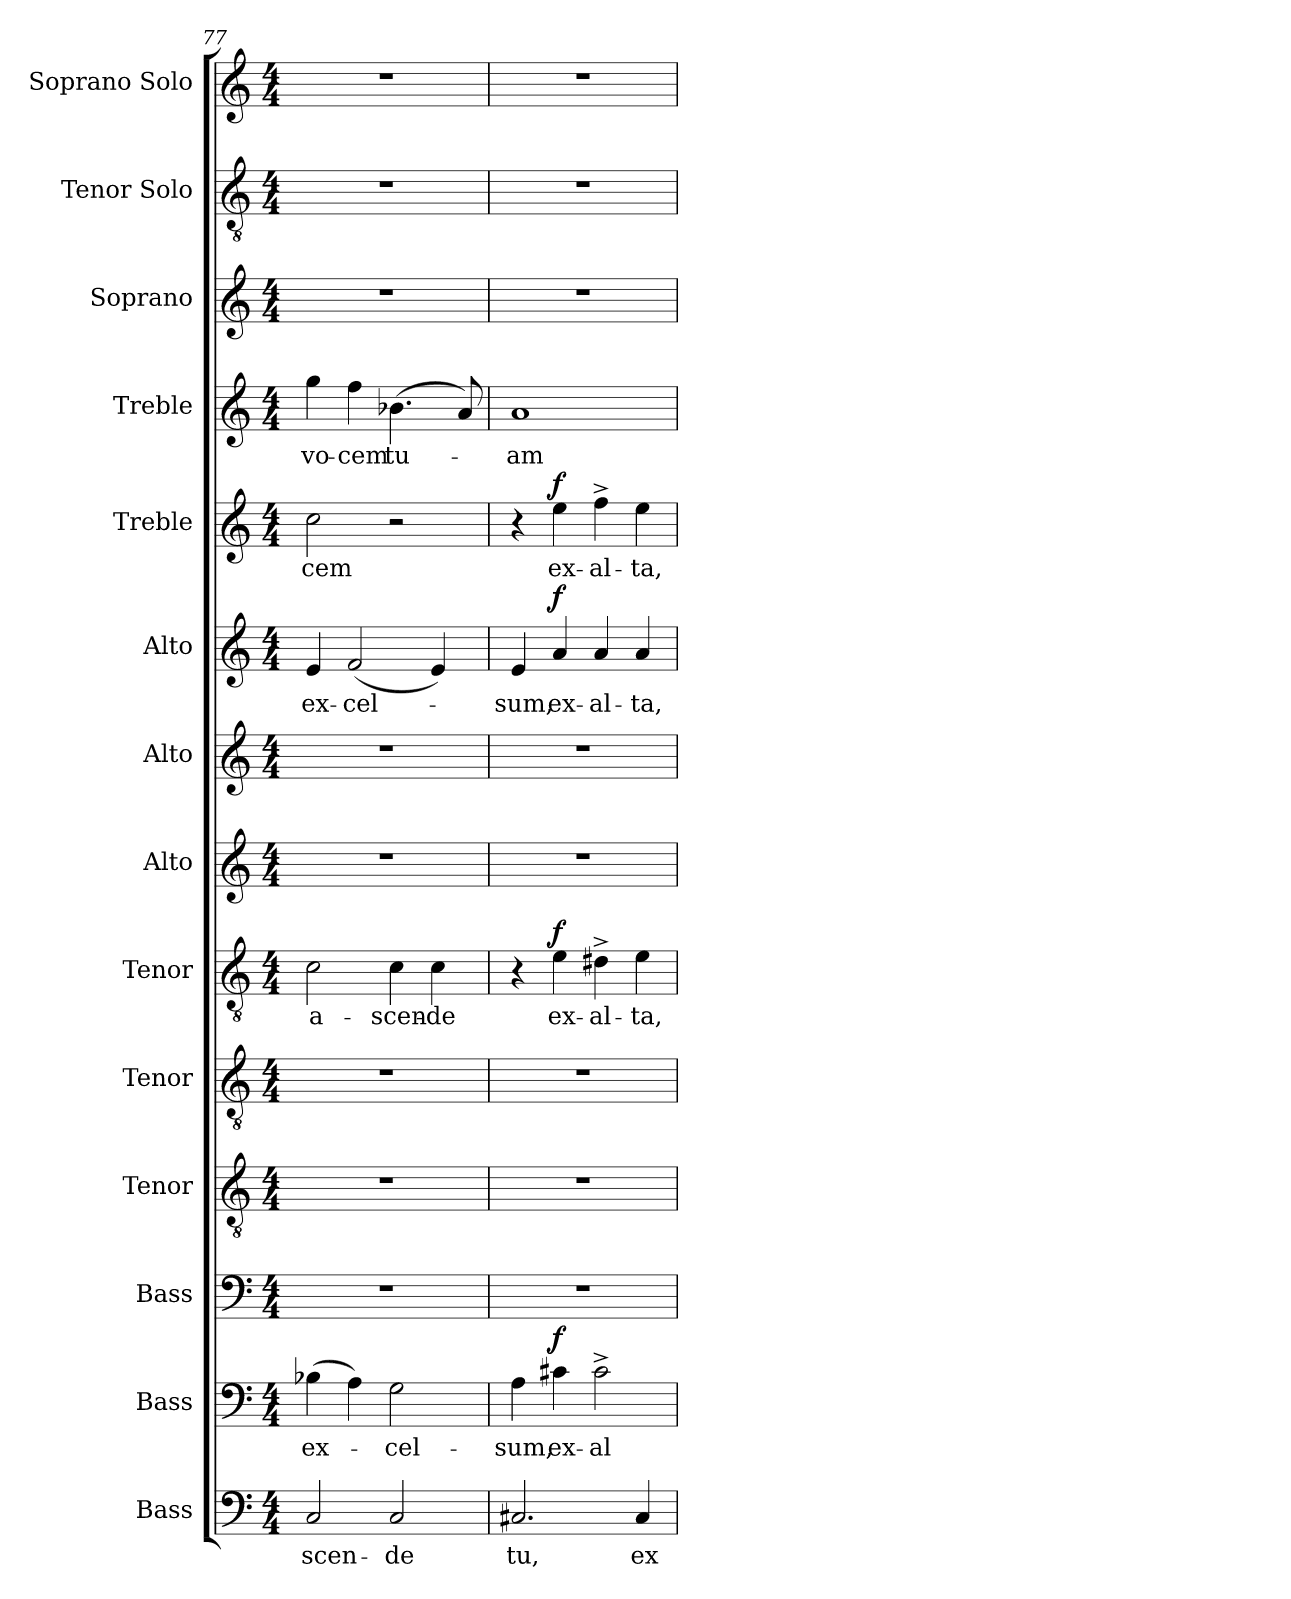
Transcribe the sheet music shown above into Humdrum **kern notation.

**kern	**text	**kern	**text	**dynam	**kern	**kern	**kern	**kern	**text	**dynam	**kern	**kern	**kern	**text	**dynam	**kern	**text	**dynam	**kern	**text	**kern	**kern	**kern
*part14	*part14	*part13	*part13	*part13	*part12	*part11	*part10	*part9	*part9	*part9	*part8	*part7	*part6	*part6	*part6	*part5	*part5	*part5	*part4	*part4	*part3	*part2	*part1
*staff14	*staff14	*staff13	*staff13	*staff13	*staff12	*staff11	*staff10	*staff9	*staff9	*staff9	*staff8	*staff7	*staff6	*staff6	*staff6	*staff5	*staff5	*staff5	*staff4	*staff4	*staff3	*staff2	*staff1
*I"Bass	*	*I"Bass	*	*	*I"Bass	*I"Tenor	*I"Tenor	*I"Tenor	*	*	*I"Alto	*I"Alto	*I"Alto	*	*	*I"Treble	*	*	*I"Treble	*	*I"Soprano	*I"Tenor Solo	*I"Soprano Solo
*I'B. 2.	*	*I'B. 1.	*	*	*I'B.	*I'T. 2.	*I'T. 1.	*I'T.	*	*	*I'A. 2.	*I'A. 1.	*I'A.	*	*	*	*	*	*	*	*I'S.	*I'T.  Solo	*I'S.  Solo
*clefF4	*	*clefF4	*	*	*clefF4	*clefGv2	*clefGv2	*clefGv2	*	*	*clefG2	*clefG2	*clefG2	*	*	*clefG2	*	*	*clefG2	*	*clefG2	*clefGv2	*clefG2
*	*	*	*	*	*	*ITrd7c12	*ITrd7c12	*ITrd7c12	*	*	*	*	*	*	*	*	*	*	*	*	*	*ITrd7c12	*
*k[]	*	*k[]	*	*	*k[]	*k[]	*k[]	*k[]	*	*	*k[]	*k[]	*k[]	*	*	*k[]	*	*	*k[]	*	*k[]	*k[]	*k[]
*C:	*	*C:	*	*	*C:	*C:	*C:	*C:	*	*	*C:	*C:	*C:	*	*	*C:	*	*	*C:	*	*C:	*C:	*C:
*M4/4	*	*M4/4	*	*	*M4/4	*M4/4	*M4/4	*M4/4	*	*	*M4/4	*M4/4	*M4/4	*	*	*M4/4	*	*	*M4/4	*	*M4/4	*M4/4	*M4/4
=77	=77	=77	=77	=77	=77	=77	=77	=77	=77	=77	=77	=77	=77	=77	=77	=77	=77	=77	=77	=77	=77	=77	=77
!	!LO:LY:b:color=#000000	!	!	!	!	!	!	!	!	!	!	!	!	!	!	!	!	!	!	!	!	!	!
!	!	!	!LO:LY:b:color=#000000	!	!	!	!	!	!	!	!	!	!	!	!	!	!	!	!	!	!	!	!
!	!	!	!	!	!	!	!	!	!LO:LY:b:color=#000000	!	!	!	!	!	!	!	!	!	!	!	!	!	!
!	!	!	!	!	!	!	!	!	!	!	!	!	!	!LO:LY:b:color=#000000	!	!	!	!	!	!	!	!	!
!	!	!	!	!	!	!	!	!	!	!	!	!	!	!	!	!	!LO:LY:b:color=#000000	!	!	!	!	!	!
!	!	!	!	!	!	!	!	!	!	!	!	!	!	!	!	!	!	!	!	!LO:LY:b:color=#000000	!	!	!
2Ci/	-scen-	(4B-Xi\	ex-	.	1r	1r	1r	2Ci\	a-	.	1r	1r	4ei/	ex-	.	2cci\	-cem	.	4ggi\	vo-	1r	1r	1r
!	!	!	!	!	!	!	!	!	!	!	!	!	!	!LO:LY:b:color=#000000	!	!	!	!	!	!	!	!	!
!	!	!	!	!	!	!	!	!	!	!	!	!	!	!	!	!	!	!	!	!LO:LY:b:color=#000000	!	!	!
.	.	4Ai\)	.	.	.	.	.	.	.	.	.	.	(2fi/	-cel-	.	.	.	.	4ffi\	-cem	.	.	.
!	!LO:LY:b:color=#000000	!	!	!	!	!	!	!	!	!	!	!	!	!	!	!	!	!	!	!	!	!	!
!	!	!	!LO:LY:b:color=#000000	!	!	!	!	!	!	!	!	!	!	!	!	!	!	!	!	!	!	!	!
!	!	!	!	!	!	!	!	!	!LO:LY:b:color=#000000	!	!	!	!	!	!	!	!	!	!	!	!	!	!
!	!	!	!	!	!	!	!	!	!	!	!	!	!	!	!	!	!	!	!	!LO:LY:b:color=#000000	!	!	!
2Ci/	-de	2Gi\	-cel-	.	.	.	.	4Ci\	-scen-	.	.	.	.	.	.	2r	.	.	(4.b-Xi\	tu-	.	.	.
!	!	!	!	!	!	!	!	!	!LO:LY:b:color=#000000	!	!	!	!	!	!	!	!	!	!	!	!	!	!
.	.	.	.	.	.	.	.	4Ci\	-de	.	.	.	4ei/)	.	.	.	.	.	.	.	.	.	.
.	.	.	.	.	.	.	.	.	.	.	.	.	.	.	.	.	.	.	8ai/)	.	.	.	.
!!LO:PB:g=z
=78	=78	=78	=78	=78	=78	=78	=78	=78	=78	=78	=78	=78	=78	=78	=78	=78	=78	=78	=78	=78	=78	=78	=78
!	!LO:LY:b:color=#000000	!	!	!	!	!	!	!	!	!	!	!	!	!	!	!	!	!	!	!	!	!	!
!	!	!	!LO:LY:b:color=#000000	!	!	!	!	!	!	!	!	!	!	!	!	!	!	!	!	!	!	!	!
!	!	!	!	!	!	!	!	!	!	!	!	!	!	!LO:LY:b:color=#000000	!	!	!	!	!	!	!	!	!
!	!	!	!	!	!	!	!	!	!	!	!	!	!	!	!	!	!	!	!	!LO:LY:b:color=#000000	!	!	!
2.C#Xi/	tu,	4Ai\	-sum,	.	1r	1r	1r	4r	.	.	1r	1r	4ei/	-sum,	.	4r	.	.	1ai	-am	1r	1r	1r
!	!	!	!LO:LY:b:color=#000000	!	!	!	!	!	!	!	!	!	!	!	!	!	!	!	!	!	!	!	!
!	!	!	!	!	!	!	!	!	!LO:LY:b:color=#000000	!	!	!	!	!	!	!	!	!	!	!	!	!	!
!	!	!	!	!	!	!	!	!	!	!	!	!	!	!LO:LY:b:color=#000000	!	!	!	!	!	!	!	!	!
!	!	!	!	!	!	!	!	!	!	!	!	!	!	!	!	!	!LO:LY:b:color=#000000	!	!	!	!	!	!
.	.	4c#Xi\	ex-	f	.	.	.	4Ei\	ex-	f	.	.	4ai/	ex-	f	4eei\	ex-	f	.	.	.	.	.
!	!	!	!LO:LY:b:color=#000000	!	!	!	!	!	!	!	!	!	!	!	!	!	!	!	!	!	!	!	!
!	!	!	!	!	!	!	!	!	!LO:LY:b:color=#000000	!	!	!	!	!	!	!	!	!	!	!	!	!	!
!	!	!	!	!	!	!	!	!	!	!	!	!	!	!LO:LY:b:color=#000000	!	!	!	!	!	!	!	!	!
!	!	!	!	!	!	!	!	!	!	!	!	!	!	!	!	!	!LO:LY:b:color=#000000	!	!	!	!	!	!
.	.	2c#^i\	-al-	.	.	.	.	4D#X^i\	-al-	.	.	.	4ai/	-al-	.	4ff^i\	-al-	.	.	.	.	.	.
!	!LO:LY:b:color=#000000	!	!	!	!	!	!	!	!	!	!	!	!	!	!	!	!	!	!	!	!	!	!
!	!	!	!	!	!	!	!	!	!LO:LY:b:color=#000000	!	!	!	!	!	!	!	!	!	!	!	!	!	!
!	!	!	!	!	!	!	!	!	!	!	!	!	!	!LO:LY:b:color=#000000	!	!	!	!	!	!	!	!	!
!	!	!	!	!	!	!	!	!	!	!	!	!	!	!	!	!	!LO:LY:b:color=#000000	!	!	!	!	!	!
4C#i/	ex-	.	.	.	.	.	.	4Ei\	-ta,	.	.	.	4ai/	-ta,	.	4eei\	-ta,	.	.	.	.	.	.
=	=	=	=	=	=	=	=	=	=	=	=	=	=	=	=	=	=	=	=	=	=	=	=
*-	*-	*-	*-	*-	*-	*-	*-	*-	*-	*-	*-	*-	*-	*-	*-	*-	*-	*-	*-	*-	*-	*-	*-
